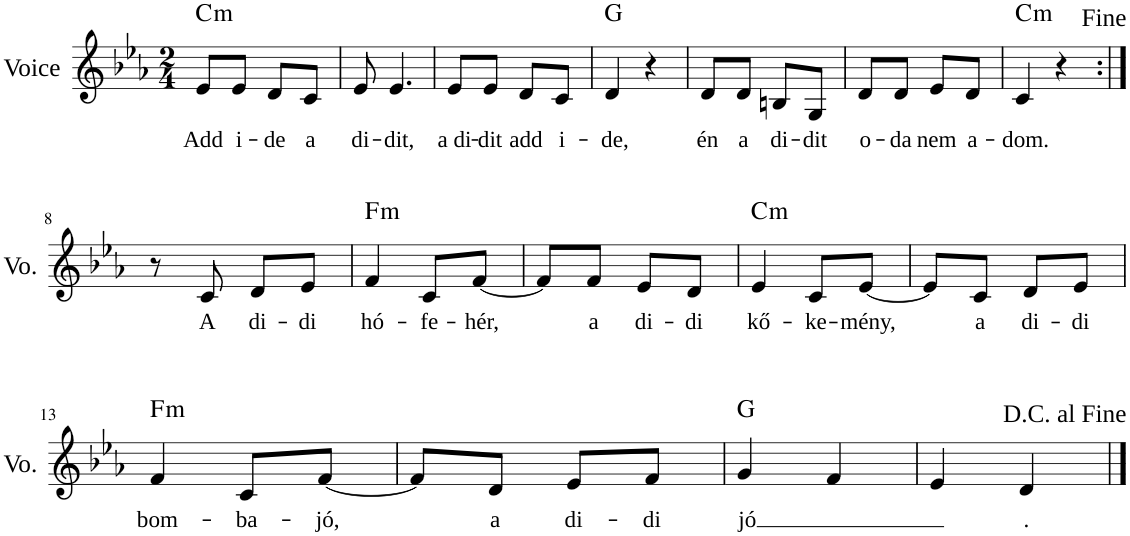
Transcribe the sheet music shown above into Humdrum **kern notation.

**kern	**text	**harte
*part1	*part1	*part1
*staff1	*staff1	*
*I"Voice	*	*
*I'Vo.	*	*
*clefG2	*	*
*k[b-e-a-]	*	*
*M2/4	*	*
=1	=1	=1
!	!LO:LY:b	!LO:H:kt=m
8e-/L	Add	C:min
!	!LO:LY:b	!
8e-/J	i-	.
!	!LO:LY:b	!
8d/L	-de	.
!	!LO:LY:b	!
8c/J	a	.
=2	=2	=2
!	!LO:LY:b	!
8e-/	di-	.
!	!LO:LY:b	!
4.e-/	-dit,	.
=3	=3	=3
!	!LO:LY:b	!
8e-/L	a di-	.
!	!LO:LY:b	!
8e-/J	-dit	.
!	!LO:LY:b	!
8d/L	add	.
!	!LO:LY:b	!
8c/J	i-	.
=4	=4	=4
!	!LO:LY:b	!
4d/	-de,	G:maj
4r	.	.
=5	=5	=5
!	!LO:LY:b	!
8d/L	én	.
!	!LO:LY:b	!
8d/J	a	.
!	!LO:LY:b	!
8Bn/L	di-	.
!	!LO:LY:b	!
8G/J	-dit	.
=6	=6	=6
!	!LO:LY:b	!
8d/L	o-	.
!	!LO:LY:b	!
8d/J	-da	.
!	!LO:LY:b	!
8e-/L	nem	.
!	!LO:LY:b	!
8d/J	a-	.
=7	=7	=7
!	!LO:LY:b	!LO:H:kt=m
4c/	-dom.	C:min
4r	.	.
!LO:TX:a:t=<font face="Times New Roman"/>Fine	!	!
!!LO:LB:g=z
=8:|!	=8:|!	=8:|!
8r	.	.
!	!LO:LY:b	!
8c/	A	.
!	!LO:LY:b	!
8d/L	di-	.
!	!LO:LY:b	!
8e-/J	-di	.
=9	=9	=9
!	!LO:LY:b	!LO:H:kt=m
4f/	hó-	F:min
!	!LO:LY:b	!
8c/L	fe-	.
!	!LO:LY:b	!
[8f/J	hér,	.
=10	=10	=10
8f/L]	.	.
!	!LO:LY:b	!
8f/J	a	.
!	!LO:LY:b	!
8e-/L	di-	.
!	!LO:LY:b	!
8d/J	-di	.
=11	=11	=11
!	!LO:LY:b	!LO:H:kt=m
4e-/	kő-	C:min
!	!LO:LY:b	!
8c/L	-ke-	.
!	!LO:LY:b	!
[8e-/J	-mény,	.
=12	=12	=12
8e-/L]	.	.
!	!LO:LY:b	!
8c/J	a	.
!	!LO:LY:b	!
8d/L	di-	.
!	!LO:LY:b	!
8e-/J	-di	.
!!LO:LB:g=z
=13	=13	=13
!	!LO:LY:b	!LO:H:kt=m
4f/	bom-	F:min
!	!LO:LY:b	!
8c/L	-ba-	.
!	!LO:LY:b	!
[8f/J	-jó,	.
=14	=14	=14
8f/L]	.	.
!	!LO:LY:b	!
8d/J	a	.
!	!LO:LY:b	!
8e-/L	di-	.
!	!LO:LY:b	!
8f/J	-di	.
=15	=15	=15
!	!LO:LY:b	!
4g/	jó	G:maj
4f/	.	.
=16	=16	=16
4e-/	.	.
!	!LO:LY:b	!
4d/	.	.
!LO:TX:a:t=<font face="Times New Roman"/>D.C. al Fine	!	!
==	==	==
*-	*-	*-
